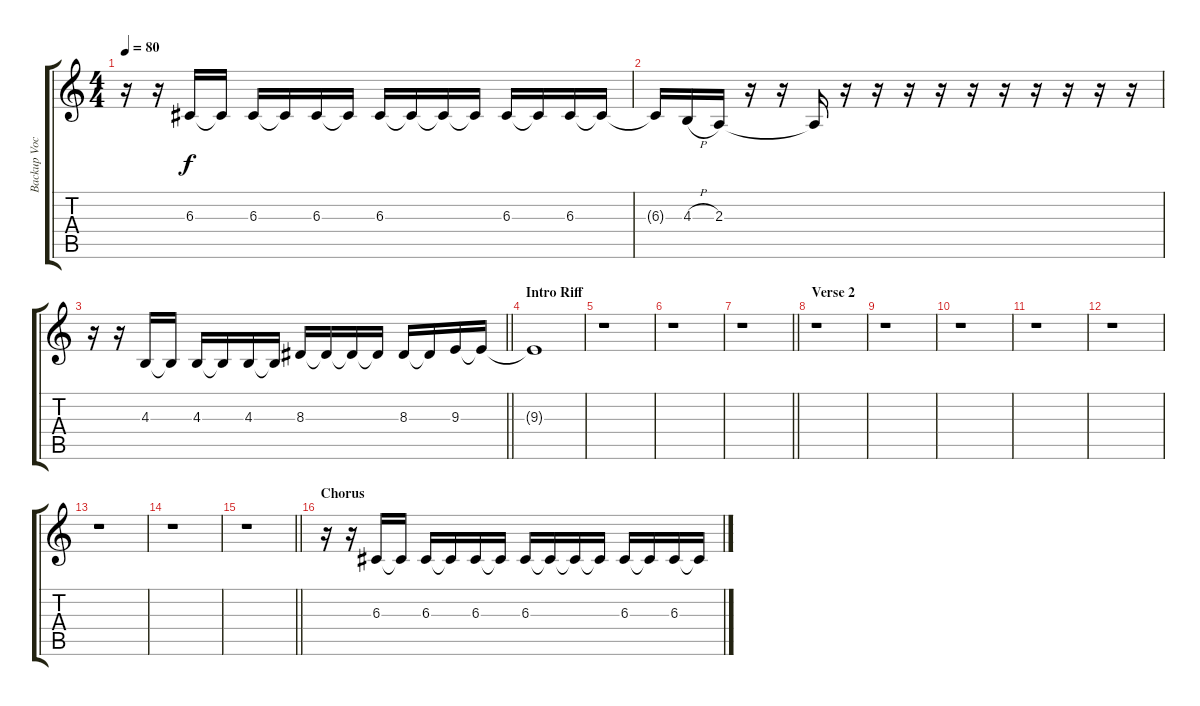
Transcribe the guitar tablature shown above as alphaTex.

\track ("Backup Vocals (DeLeo Bros)" "Backup Voc") {instrument pad4choir}
\staff {score tabs}
\tuning (E4 B3 G3 D3 A2 E2) {hide}
\ts (4 4)
\tempo 80
\clef g2
\ks c
r.16{dy f} r.16 6.3.16 6.3{t}.16 6.3.16 6.3{t}.16 6.3.16 6.3{t}.16 6.3.16 6.3{t}.16 6.3{t}.16 6.3{t}.16 6.3.16 6.3{t}.16 6.3.16 6.3{t}.16 |
6.3{t}.16 4.3{h}.16 2.3.16 r.16 r.16 2.3{t}.16 r.16 r.16 r.16 r.16 r.16 r.16 r.16 r.16 r.16 r.16 |
\barLineRight lightlight
r.16 r.16 4.3.16 4.3{t}.16 4.3.16 4.3{t}.16 4.3.16 4.3{t}.16 8.3.16 8.3{t}.16 8.3{t}.16 8.3{t}.16 8.3.16 8.3{t}.16 9.3.16 9.3{t}.16 |
\section ("" "Intro Riff")
9.3{t}.1 |
r.1 |
r.1 |
\barLineRight lightlight
r.1 |
\section ("" "Verse 2")
r.1 |
r.1 |
r.1 |
r.1 |
r.1 |
r.1 |
r.1 |
\barLineRight lightlight
r.1 |
\section ("" "Chorus")
r.16 r.16 6.3.16 6.3{t}.16 6.3.16 6.3{t}.16 6.3.16 6.3{t}.16 6.3.16 6.3{t}.16 6.3{t}.16 6.3{t}.16 6.3.16 6.3{t}.16 6.3.16 6.3{t}.16
